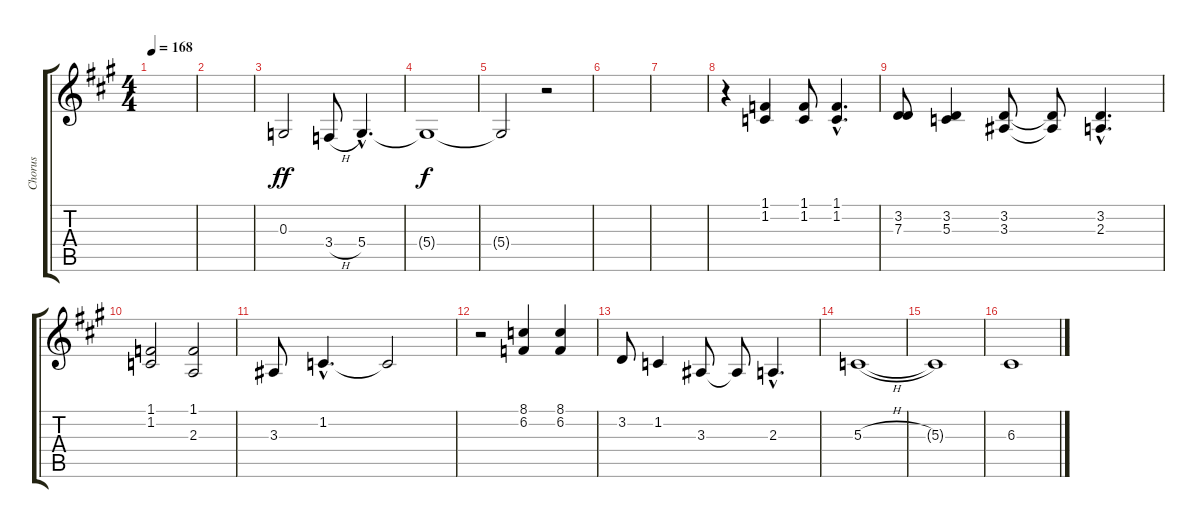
\track ("Chorus" "Chorus") {instrument synthbrass1}
\staff {score tabs}
\tuning (E4 B3 G3 D3 A2 E2) {hide}
\ts (4 4)
\tempo 168
\clef g2
\ks a
|
|
0.3.2{dy ff} 3.4{h}.8 5.4{hac}.4{d} |
5.4{t}.1{dy f} |
5.4{t}.2 r.2 |
|
|
r.4 (1.1 1.2).4 (1.1 1.2).8 (1.1{hac} 1.2{hac}).4{d} |
(3.2 7.3).8 (3.2 5.3).4 (3.2 3.3).8 (3.2{t} 3.3{t}).8 (3.2{hac} 2.3{hac}).4{d} |
(1.1 1.2).2 (1.1 2.3).2 |
3.3.8 1.2{hac}.4{d} 1.2{t}.2 |
r.2 (8.1 6.2).4 (8.1 6.2).4 |
3.2.8 1.2.4 3.3.8 3.3{t}.8 2.3{hac}.4{d} |
5.3{h}.1 |
5.3{t}.1 |
6.3.1
